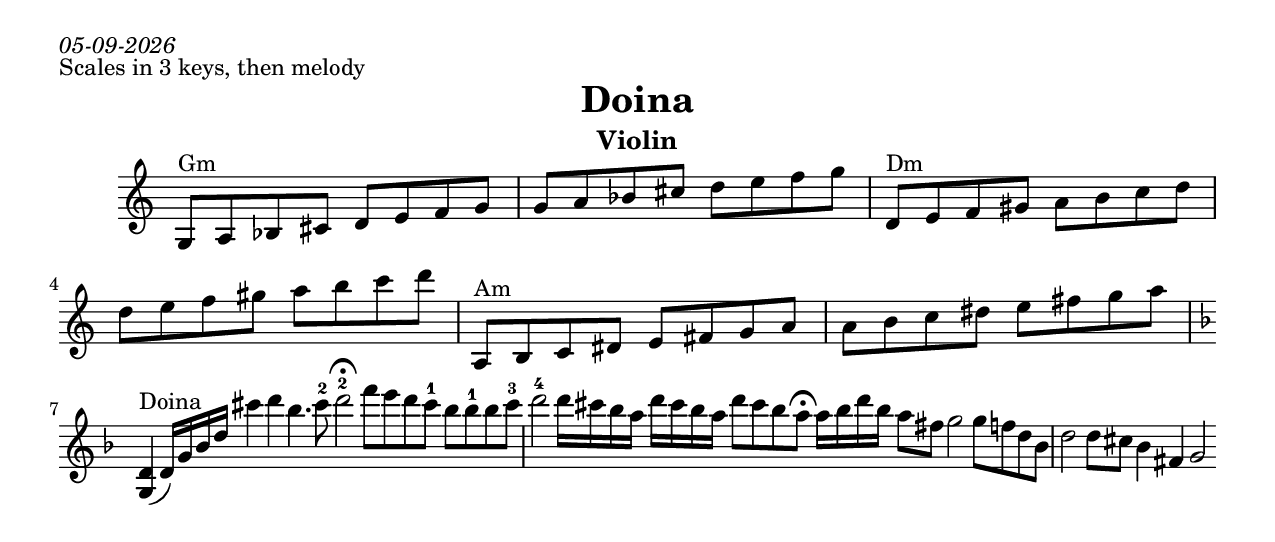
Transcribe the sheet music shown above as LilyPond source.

\version "2.18.0"
\include "english.ly"
%\pointAndClickOff
\paper{
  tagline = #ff
  print-all-headers = ##t
  #(set-paper-size "letter")
}
date = #(strftime "%d-%m-%Y" (localtime (current-time)))

\markup{ \italic{ \date }  }

\markup{Scales in 3 keys, then melody }

global = {
  \clef treble
  %\key d \minor
  \time 12/4
  \set Score.markFormatter = #format-mark-box-alphabet
}

%#################################### Melody ########################
%melody =  \transpose c d \relative c' {  %transpose for clarinet
orbitA = { d16 [cs bf a] }

melody = \relative c''{
  \global
  \override Staff.TimeSignature.stencil = ##f
   \time 4/4
   \key c\major

   % Scales
   g,8 ^Gm a bf cs d e f g  %gm
   g8  a bf cs d e f g

   d,^Dm e f gs a b c d
    d e f gs a b c d

   a,, ^Am b c ds e fs g a
    a b c ds e fs g a|

   \break

   \key d \minor
   \time 12/4
   <g,, d'>4 ^Doina (d'16) g bf d  cs'4 d bf4.  cs8-2 d2-2\fermata
   f8  [e  d cs-1]
   bf  bf-1 bf cs-3 |

   d2-4


   \repeat unfold 2 { \orbitA }
   d8 [cs bf a \fermata]
   %end cadence
   a16 [bf d bf]
   a8 fs g2
   %decend
   g8 f d bf
   d2

   d8 cs bf4 fs g2
   % key change coming
   %g4 gs a



}
%################################# Lyrics #####################
%\addlyrics{ \set stanza = #"1. " }
%################################# Chords #######################
harmonies = \chordmode {

}

\score {
  <<
    \new ChordNames {
      \set chordChanges = ##f
      \harmonies
    }
    \new Staff   \melody
  >>
  \header{
    title= "Doina"
    subtitle=""
    composer= ""
    instrument = "Violin"
    arranger= ""
  }
  \midi{\tempo 4 = 120}
  \layout{indent = 1.0\cm}
}
%{
% more verses:
\markup{}
\markup {
  \fill-line {
    \hspace #0.1 % distance from left margin
    \column {
      \line { "1."
	\column {
	  ""
	}
      }
      \hspace #0.2 % vertical distance between verses
      \line { "2."
	\column {
	 ""
	}
      }
    }
    \hspace #0.1  % horiz. distance between columns
    \column {
      \line { "3."
	\column {
	  ""
	}
      }
      \hspace #0.2 % distance between verses
      \line { "4."
	\column {
	 ""
	}
      }
    }
    \hspace #0.1 % distance to right margin
  }
}

%}
